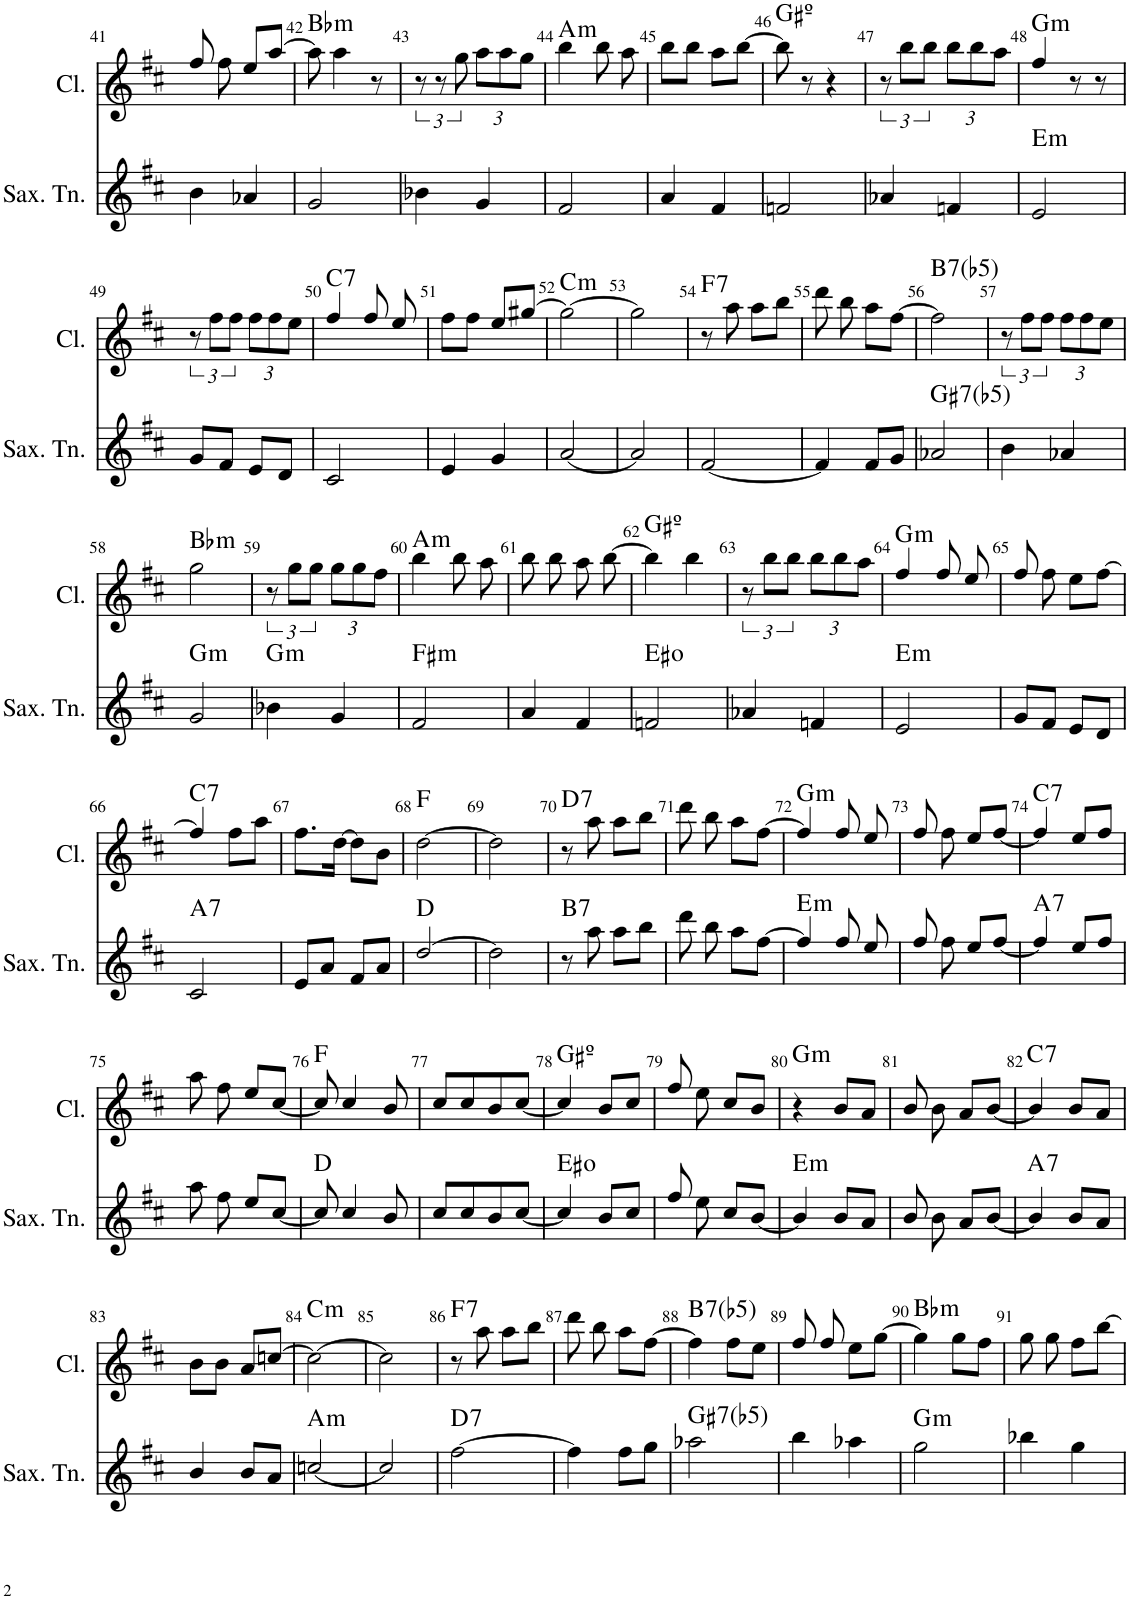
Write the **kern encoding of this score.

**kern	**harte	**kern	**harte
*part2	*part2	*part1	*part1
*staff2	*	*staff1	*
*I"Saxofone Tenor	*	*I"Clarinete	*
*I'Sax. Tn.	*	*I'Cl.	*
!!LO:PB:g=z
*clefG2	*	*clefG2	*
*Trd8c14	*	*Trd1c2	*
*k[f#c#]	*	*k[f#c#]	*
*M2/4	*	*M2/4	*
=41	=41	=41	=41
4b\	.	8ff#/	.
.	.	8ff#\	.
4a-X/	.	8ee/L	.
.	.	[8aa/J	.
=42	=42	=42	=42
!	!	!	!LO:H:kt=m
2g/	.	8aa\]	Bb:min
.	.	4aa\	.
.	.	8r	.
=43	=43	=43	=43
4b-X\	.	12r	.
.	.	12r	.
.	.	12gg\	.
*	*	*Xbrackettup	*
4g/	.	12aa\L	.
.	.	12aa\	.
.	.	12gg\J	.
=44	=44	=44	=44
!	!	!	!LO:H:kt=m
2f#/	.	4bb\	A:min
.	.	8bb\	.
.	.	8aa\	.
=45	=45	=45	=45
4a/	.	8bb\L	.
.	.	8bb\J	.
4f#/	.	8aa\L	.
.	.	[8bb\J	.
=46	=46	=46	=46
!	!	!	!LO:H:kt=º
2fn/	.	8bb\]	.
.	.	8r	.
.	.	4r	.
=47	=47	=47	=47
*	*	*brackettup	*
4a-X/	.	12r	.
.	.	12bb\L	.
.	.	12bb\J	.
*	*	*Xbrackettup	*
4fn/	.	12bb\L	.
.	.	12bb\	.
.	.	12aa\J	.
=48	=48	=48	=48
!	!LO:H:kt=m	!	!LO:H:kt=m
2e/	E:min	4ff#/	G:min
.	.	8r	.
.	.	8r	.
!!LO:LB:g=z
=49	=49	=49	=49
*	*	*brackettup	*
8g/L	.	12r	.
.	.	12ff#\L	.
8f#/J	.	.	.
.	.	12ff#\J	.
*	*	*Xbrackettup	*
8e/L	.	12ff#\L	.
.	.	12ff#\	.
8d/J	.	.	.
.	.	12ee\J	.
=50	=50	=50	=50
!	!	!	!LO:H:kt=7
2c#/	.	4ff#/	C:7
.	.	8ff#/	.
.	.	8ee/	.
=51	=51	=51	=51
4e/	.	8ff#\L	.
.	.	8ff#\J	.
4g/	.	8ee/L	.
.	.	[8gg#X/J	.
=52	=52	=52	=52
!	!	!	!LO:H:kt=m
[2a/	.	2gg#\_	C:min
=53	=53	=53	=53
2a/]	.	2gg#\]	.
=54	=54	=54	=54
!	!	!	!LO:H:kt=7
[2f#/	.	8r	F:7
.	.	8aa\	.
.	.	8aa\L	.
.	.	8bb\J	.
=55	=55	=55	=55
4f#/]	.	8ddd\	.
.	.	8bb\	.
8f#/L	.	8aa\L	.
8g/J	.	[8ff#\J	.
=56	=56	=56	=56
!	!LO:H:kt=7	!	!LO:H:kt=7
2a-X/	G#:(3,b5,b7)	2ff#\]	B:(3,b5,b7)
=57	=57	=57	=57
*	*	*brackettup	*
4b\	.	12r	.
.	.	12ff#\L	.
.	.	12ff#\J	.
*	*	*Xbrackettup	*
4a-X/	.	12ff#\L	.
.	.	12ff#\	.
.	.	12ee\J	.
!!LO:LB:g=z
=58	=58	=58	=58
!	!LO:H:kt=m	!	!LO:H:kt=m
2g/	G:min	2gg\	Bb:min
=59	=59	=59	=59
*	*	*brackettup	*
!	!LO:H:kt=m	!	!
4b-X\	G:min	12r	.
.	.	12gg\L	.
.	.	12gg\J	.
*	*	*Xbrackettup	*
4g/	.	12gg\L	.
.	.	12gg\	.
.	.	12ff#\J	.
=60	=60	=60	=60
!	!LO:H:kt=m	!	!LO:H:kt=m
2f#/	F#:min	4bb\	A:min
.	.	8bb\	.
.	.	8aa\	.
=61	=61	=61	=61
4a/	.	8bb\	.
.	.	8bb\	.
4f#/	.	8aa\	.
.	.	[8bb\	.
=62	=62	=62	=62
!	!	!	!LO:H:kt=º
2fn/	E#:dim	4bb\]	.
.	.	4bb\	.
=63	=63	=63	=63
*	*	*brackettup	*
4a-X/	.	12r	.
.	.	12bb\L	.
.	.	12bb\J	.
*	*	*Xbrackettup	*
4fn/	.	12bb\L	.
.	.	12bb\	.
.	.	12aa\J	.
=64	=64	=64	=64
!	!LO:H:kt=m	!	!LO:H:kt=m
2e/	E:min	4ff#/	G:min
.	.	8ff#/	.
.	.	8ee/	.
=65	=65	=65	=65
8g/L	.	8ff#/	.
8f#/J	.	8ff#\	.
8e/L	.	8ee\L	.
8d/J	.	[8ff#\J	.
!!LO:LB:g=z
=66	=66	=66	=66
!	!LO:H:kt=7	!	!LO:H:kt=7
2c#/	A:7	4ff#/]	C:7
.	.	8ff#\L	.
.	.	8aa\J	.
=67	=67	=67	=67
8e/L	.	8.ff#\L	.
8a/J	.	.	.
.	.	[16dd\Jk	.
8f#/L	.	8dd\L]	.
8a/J	.	8b\J	.
=68	=68	=68	=68
[2dd/	D:maj	[2dd\	F:maj
=69	=69	=69	=69
2dd\]	.	2dd\]	.
=70	=70	=70	=70
!	!LO:H:kt=7	!	!LO:H:kt=7
8r	B:7	8r	D:7
8aa\	.	8aa\	.
8aa\L	.	8aa\L	.
8bb\J	.	8bb\J	.
=71	=71	=71	=71
8ddd\	.	8ddd\	.
8bb\	.	8bb\	.
8aa\L	.	8aa\L	.
[8ff#\J	.	[8ff#\J	.
=72	=72	=72	=72
!	!LO:H:kt=m	!	!LO:H:kt=m
4ff#/]	E:min	4ff#/]	G:min
8ff#/	.	8ff#/	.
8ee/	.	8ee/	.
=73	=73	=73	=73
8ff#/	.	8ff#/	.
8ff#\	.	8ff#\	.
8ee/L	.	8ee/L	.
[8ff#/J	.	[8ff#/J	.
=74	=74	=74	=74
!	!LO:H:kt=7	!	!LO:H:kt=7
4ff#/]	A:7	4ff#/]	C:7
8ee/L	.	8ee/L	.
8ff#/J	.	8ff#/J	.
!!LO:LB:g=z
=75	=75	=75	=75
8aa\	.	8aa\	.
8ff#\	.	8ff#\	.
8ee/L	.	8ee/L	.
[8cc#/J	.	[8cc#/J	.
=76	=76	=76	=76
8cc#/]	D:maj	8cc#/]	F:maj
4cc#/	.	4cc#/	.
8b/	.	8b/	.
=77	=77	=77	=77
8cc#/L	.	8cc#/L	.
8cc#/	.	8cc#/	.
8b/	.	8b/	.
[8cc#/J	.	[8cc#/J	.
=78	=78	=78	=78
!	!	!	!LO:H:kt=º
4cc#/]	E#:dim	4cc#/]	.
8b/L	.	8b/L	.
8cc#/J	.	8cc#/J	.
=79	=79	=79	=79
8ff#/	.	8ff#/	.
8ee\	.	8ee\	.
8cc#/L	.	8cc#/L	.
[8b/J	.	8b/J	.
=80	=80	=80	=80
!	!LO:H:kt=m	!	!LO:H:kt=m
4b/]	E:min	4r	G:min
8b/L	.	8b/L	.
8a/J	.	8a/J	.
=81	=81	=81	=81
8b/	.	8b/	.
8b\	.	8b\	.
8a/L	.	8a/L	.
[8b/J	.	[8b/J	.
=82	=82	=82	=82
!	!LO:H:kt=7	!	!LO:H:kt=7
4b/]	A:7	4b/]	C:7
8b/L	.	8b/L	.
8a/J	.	8a/J	.
!!LO:LB:g=z
=83	=83	=83	=83
4b/	.	8b\L	.
.	.	8b\J	.
8b/L	.	8a/L	.
8a/J	.	[8ccn/J	.
=84	=84	=84	=84
!	!LO:H:kt=m	!	!LO:H:kt=m
[2ccn/	A:min	2cc\_	C:min
=85	=85	=85	=85
2cc/]	.	2cc\]	.
=86	=86	=86	=86
!	!LO:H:kt=7	!	!LO:H:kt=7
[2ff#\	D:7	8r	F:7
.	.	8aa\	.
.	.	8aa\L	.
.	.	8bb\J	.
=87	=87	=87	=87
4ff#\]	.	8ddd\	.
.	.	8bb\	.
8ff#\L	.	8aa\L	.
8gg\J	.	[8ff#\J	.
=88	=88	=88	=88
!	!LO:H:kt=7	!	!LO:H:kt=7
2aa-X\	G#:(3,b5,b7)	4ff#\]	B:(3,b5,b7)
.	.	8ff#\L	.
.	.	8ee\J	.
=89	=89	=89	=89
4bb\	.	8ff#/	.
.	.	8ff#/	.
4aa-X\	.	8ee\L	.
.	.	[8gg\J	.
=90	=90	=90	=90
!	!LO:H:kt=m	!	!LO:H:kt=m
2gg\	G:min	4gg\]	Bb:min
.	.	8gg\L	.
.	.	8ff#\J	.
=91	=91	=91	=91
4bb-X\	.	8gg\	.
.	.	8gg\	.
4gg\	.	8ff#\L	.
.	.	[8bb\J	.
=	=	=	=
*-	*-	*-	*-
